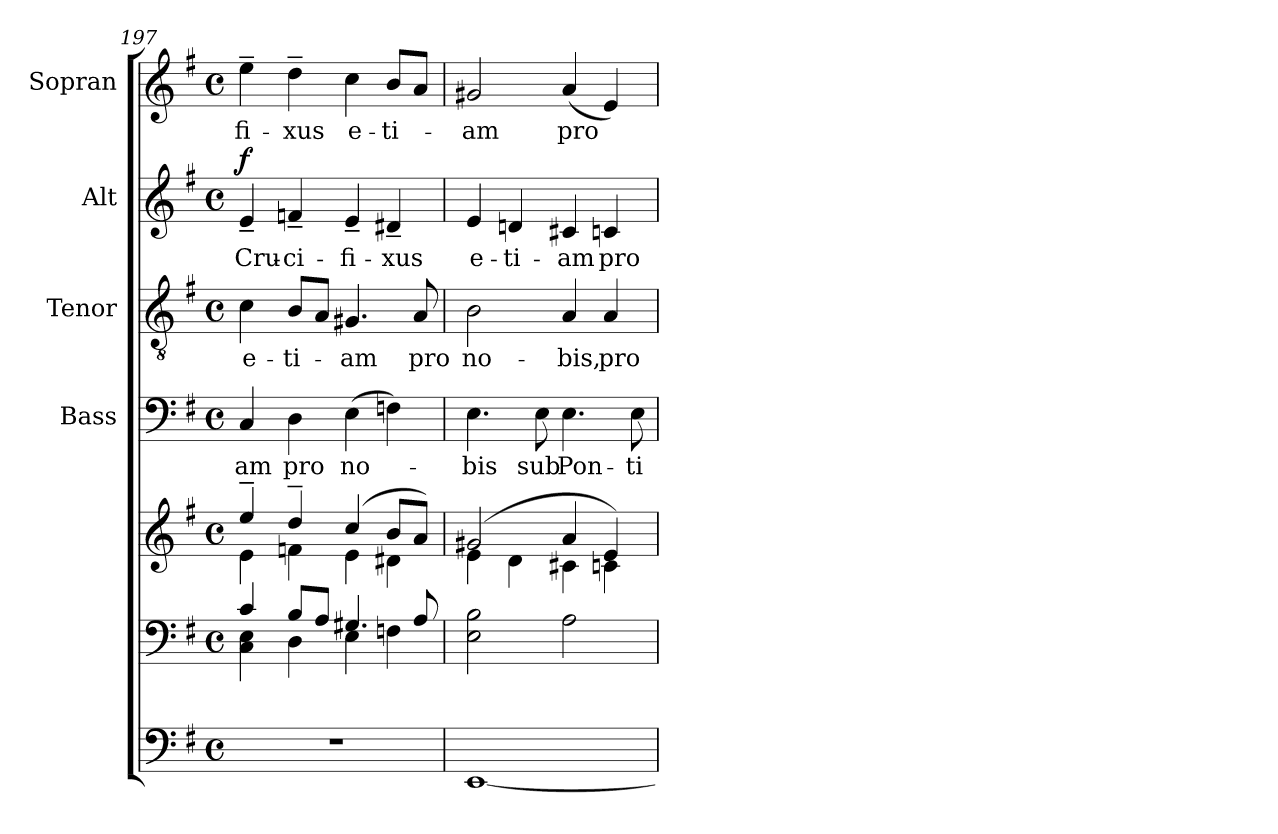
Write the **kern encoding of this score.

**kern	**kern	**kern	**kern	**text	**kern	**text	**kern	**text	**dynam	**kern	**text
*part6	*part5	*part5	*part4	*part4	*part3	*part3	*part2	*part2	*part2	*part1	*part1
*staff7	*staff6	*staff5	*staff4	*staff4	*staff3	*staff3	*staff2	*staff2	*staff2	*staff1	*staff1
*	*	*	*I"Bass	*	*I"Tenor	*	*I"Alt	*	*	*I"Sopran	*
*	*	*	*I'B.	*	*I'T.	*	*I'A.	*	*	*I'S.	*
*clefF4	*clefF4	*clefG2	*clefF4	*	*clefGv2	*	*clefG2	*	*	*clefG2	*
*ITrd7c12	*	*	*	*	*	*	*	*	*	*	*
*k[f#]	*k[f#]	*k[f#]	*k[f#]	*	*k[f#]	*	*k[f#]	*	*	*k[f#]	*
*G:	*G:	*G:	*G:	*	*G:	*	*G:	*	*	*G:	*
*M4/4	*M4/4	*M4/4	*M4/4	*	*M4/4	*	*M4/4	*	*	*M4/4	*
*met(c)	*met(c)	*met(c)	*met(c)	*	*met(c)	*	*met(c)	*	*	*met(c)	*
=197	=197	=197	=197	=197	=197	=197	=197	=197	=197	=197	=197
*	*^	*^	*	*	*	*	*	*	*	*	*
!	!	!	!	!	!	!LO:LY:b	!	!LO:LY:b	!	!LO:LY:b	!LO:DY:a	!	!LO:LY:b
1r	4c/	4C\ 4E\	4ee~>/	4e\	4C/	-am	4c\	e-	4e~</	Cru-	f	4ee~>\	-fi-
!	!	!	!	!	!	!LO:LY:b	!	!LO:LY:b	!	!LO:LY:b	!	!	!LO:LY:b
.	8B/L	4D\	4dd~>/	4fn\	4D\	pro	8B/L	-ti-	4fn~</	-ci-	.	4dd~>\	-xus
.	8A/J	.	.	.	.	.	8A/J	.	.	.	.	.	.
!	!	!	!	!	!	!LO:LY:b	!	!LO:LY:b	!	!LO:LY:b	!	!	!LO:LY:b
.	4.G#X/	4E\	(4cc/	4e\	(>4E\	no-	4.G#X/	-am	4e~</	-fi-	.	4cc\	e-
!	!	!	!	!	!	!	!	!	!	!LO:LY:b	!	!	!LO:LY:b
.	.	4Fn\	8b/L	4d#X\	4Fn\)	.	.	.	4d#X~</	-xus	.	8b/L	-ti-
!	!	!	!	!	!	!	!	!LO:LY:b	!	!	!	!	!
.	8A/	.	8a/J)	.	.	.	8A/	pro	.	.	.	8a/J	.
*	*v	*v	*	*	*	*	*	*	*	*	*	*	*
=198	=198	=198	=198	=198	=198	=198	=198	=198	=198	=198	=198	=198
!	!	!	!	!	!LO:LY:b	!	!LO:LY:b	!	!LO:LY:b	!	!	!LO:LY:b
[1EEE	2E\ 2B\	(2g#X/	4e\	4.E\	-bis	2B\	no-	4e/	e-	.	2g#X/	-am
!	!	!	!	!	!	!	!	!	!LO:LY:b	!	!	!
.	.	.	4d\	.	.	.	.	4dn/	-ti-	.	.	.
!	!	!	!	!	!LO:LY:b	!	!	!	!	!	!	!
.	.	.	.	8E\	sub	.	.	.	.	.	.	.
!	!	!	!	!	!LO:LY:b	!	!LO:LY:b	!	!LO:LY:b	!	!	!LO:LY:b
.	2A\	4a/	4c#X\	4.E\	Pon-	4A/	-bis,	4c#X/	-am	.	(<4a/	pro
!	!	!	!	!	!	!	!LO:LY:b	!	!LO:LY:b	!	!	!
.	.	4e/)	4cn\	.	.	4A/	pro	4cn/	pro	.	4e/)	.
!	!	!	!	!	!LO:LY:b	!	!	!	!	!	!	!
.	.	.	.	8E\	-ti-	.	.	.	.	.	.	.
*	*	*v	*v	*	*	*	*	*	*	*	*	*
=	=	=	=	=	=	=	=	=	=	=	=
*-	*-	*-	*-	*-	*-	*-	*-	*-	*-	*-	*-
